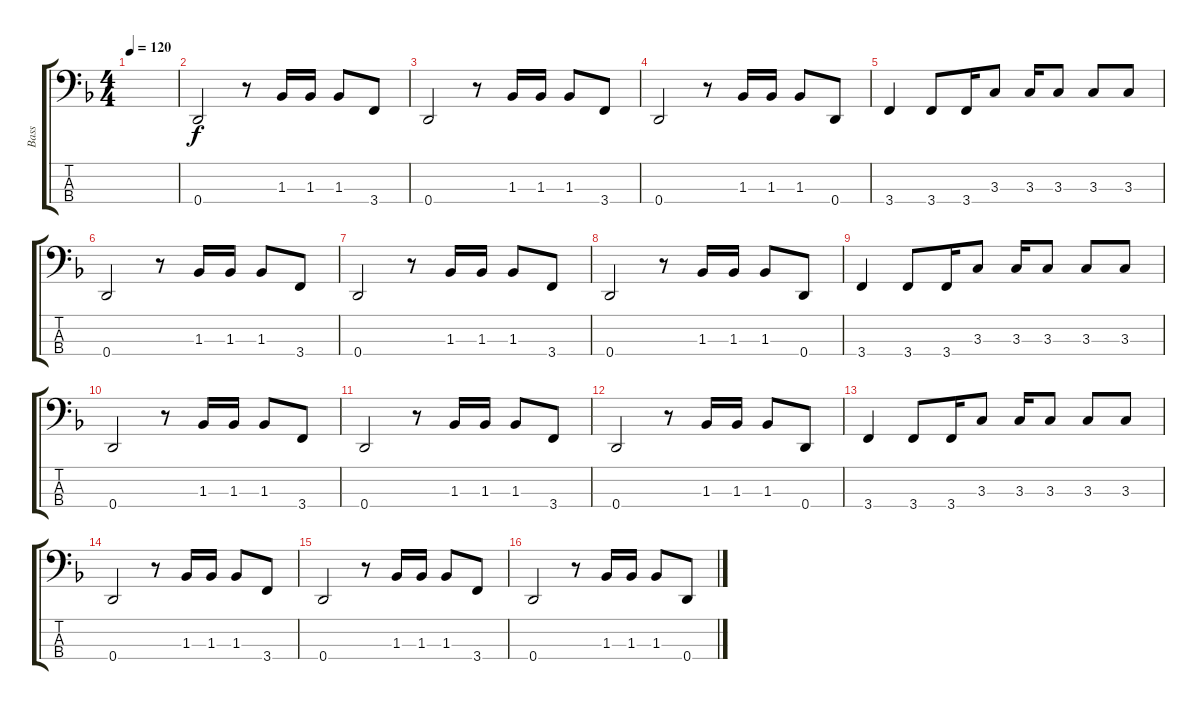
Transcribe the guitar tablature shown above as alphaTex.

\track ("Bass" "Bass") {instrument electricbassfinger}
\staff {score tabs}
\tuning (G2 D2 A1 D1) {hide}
\ts (4 4)
\tempo 120
\clef f4
\ks dminor
|
0.4.2 r.8 1.3.16 1.3.16 1.3.8 3.4.8 |
0.4.2 r.8 1.3.16 1.3.16 1.3.8 3.4.8 |
0.4.2 r.8 1.3.16 1.3.16 1.3.8 0.4.8 |
3.4.4 3.4.8 3.4.16 3.3.8 3.3.16 3.3.8 3.3.8 3.3.8 |
0.4.2 r.8 1.3.16 1.3.16 1.3.8 3.4.8 |
0.4.2 r.8 1.3.16 1.3.16 1.3.8 3.4.8 |
0.4.2 r.8 1.3.16 1.3.16 1.3.8 0.4.8 |
3.4.4 3.4.8 3.4.16 3.3.8 3.3.16 3.3.8 3.3.8 3.3.8 |
0.4.2 r.8 1.3.16 1.3.16 1.3.8 3.4.8 |
0.4.2 r.8 1.3.16 1.3.16 1.3.8 3.4.8 |
0.4.2 r.8 1.3.16 1.3.16 1.3.8 0.4.8 |
3.4.4 3.4.8 3.4.16 3.3.8 3.3.16 3.3.8 3.3.8 3.3.8 |
0.4.2 r.8 1.3.16 1.3.16 1.3.8 3.4.8 |
0.4.2 r.8 1.3.16 1.3.16 1.3.8 3.4.8 |
0.4.2 r.8 1.3.16 1.3.16 1.3.8 0.4.8
